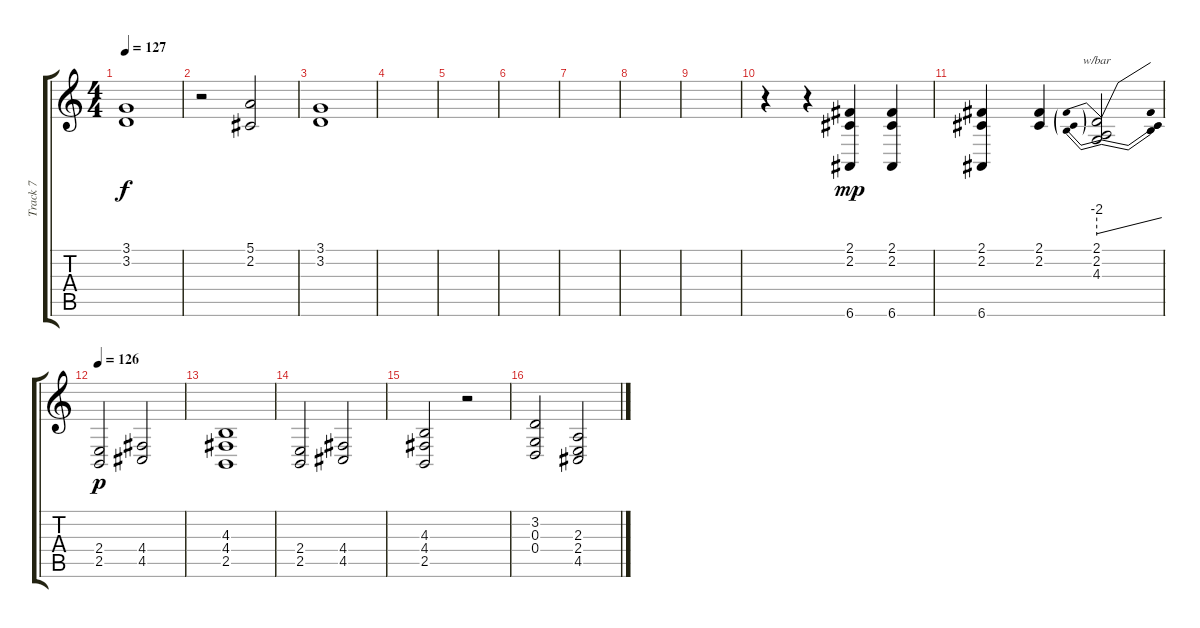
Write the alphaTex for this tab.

\track ("Track 7" "Track 7") {instrument musicbox}
\staff {score tabs}
\tuning (E4 B3 G3 D3 A2 E2) {hide}
\ts (4 4)
\tempo 127
\clef g2
\ks c
(3.1 3.2).1{dy f} |
r.2 (5.1 2.2).2 |
(3.1 3.2).1 |
|
|
|
|
|
|
r.4{balance 13 instrument orchestrahit} r.4 (2.1 2.2 6.6).4{dy mp} (2.1 2.2 6.6).4 |
(2.1 2.2 6.6).4 (2.1 2.2).4 (2.1 2.2 4.3).2{tbe (predivedive default 0 -8 60 0) volume 10 balance 8 instrument applause} |
\tempo 126
(2.4 2.5).2{dy p volume 1 balance 8 instrument distortionguitar} (4.4 4.5).2 |
(4.3 4.4 2.5).1 |
(2.4 2.5).2 (4.4 4.5).2 |
(4.3 4.4 2.5).2 r.2 |
(3.2 0.3 0.4).2 (2.3 2.4 4.5).2
